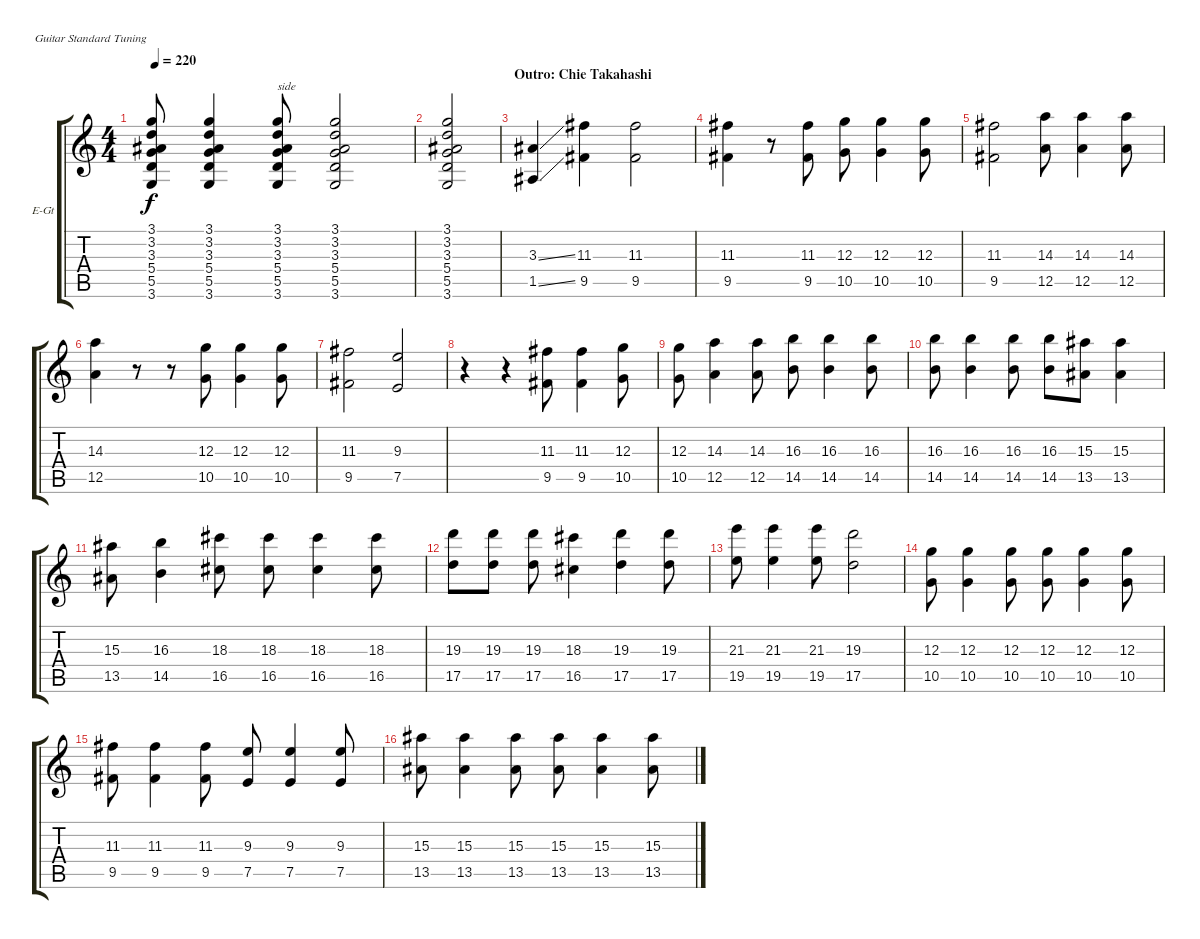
\defaultSystemsLayout 4
\bracketExtendMode groupsimilarinstruments
\firstSystemTrackNameOrientation horizontal
\otherSystemsTrackNameOrientation horizontal
\track ("Chie Takahashi" "E-Gt") {instrument distortionguitar}
\staff {score tabs}
\tuning (E4 B3 G3 D3 A2 E2)
\ts (4 4)
\tempo 220
\clef g2
\ks c
(3.6 5.5 5.4 3.3 3.2 3.1).8{dy f} (3.6 5.5 5.4 3.3 3.1 3.2).4 (3.6 5.5 5.4 3.3 3.2 3.1).8{txt "side "} (3.6 5.5 5.4 3.3 3.1 3.2).2 |
(3.6 5.5 5.4 3.3 3.1 3.2).2 |
\section ("" "Outro: Chie Takahashi")
(1.5{ss} 3.3{ss}).4 (9.5 11.3).4 (9.5 11.3).2 |
(9.5 11.3).4 r.8 (9.5 11.3).8 (10.5 12.3).8 (10.5 12.3).4 (10.5 12.3).8 |
(9.5 11.3).2 (12.5 14.3).8 (12.5 14.3).4 (12.5 14.3).8 |
(12.5 14.3).4 r.8 r.8 (10.5 12.3).8 (10.5 12.3).4 (10.5 12.3).8 |
(9.5 11.3).2 (7.5 9.3).2 |
r.4 r.4 (9.5 11.3).8 (9.5 11.3).4 (10.5 12.3).8 |
(10.5 12.3).8 (12.5 14.3).4 (12.5 14.3).8 (14.5 16.3).8 (14.5 16.3).4 (14.5 16.3).8 |
(14.5 16.3).8 (14.5 16.3).4 (14.5 16.3).8 (14.5 16.3).8 (13.5 15.3).8 (13.5 15.3).4 |
(13.5 15.3).8 (14.5 16.3).4 (16.5 18.3).8 (16.5 18.3).8 (16.5 18.3).4 (16.5 18.3).8 |
(17.5 19.3).8 (17.5 19.3).8 (17.5 19.3).8 (16.5 18.3).4 (17.5 19.3).4 (17.5 19.3).8 |
(19.5 21.3).8 (19.5 21.3).4 (19.5 21.3).8 (17.5 19.3).2 |
(10.5 12.3).8 (10.5 12.3).4 (10.5 12.3).8 (10.5 12.3).8 (10.5 12.3).4 (10.5 12.3).8 |
(9.5 11.3).8 (9.5 11.3).4 (9.5 11.3).8 (7.5 9.3).8 (7.5 9.3).4 (7.5 9.3).8 |
(13.5 15.3).8 (13.5 15.3).4 (13.5 15.3).8 (13.5 15.3).8 (13.5 15.3).4 (13.5 15.3).8
